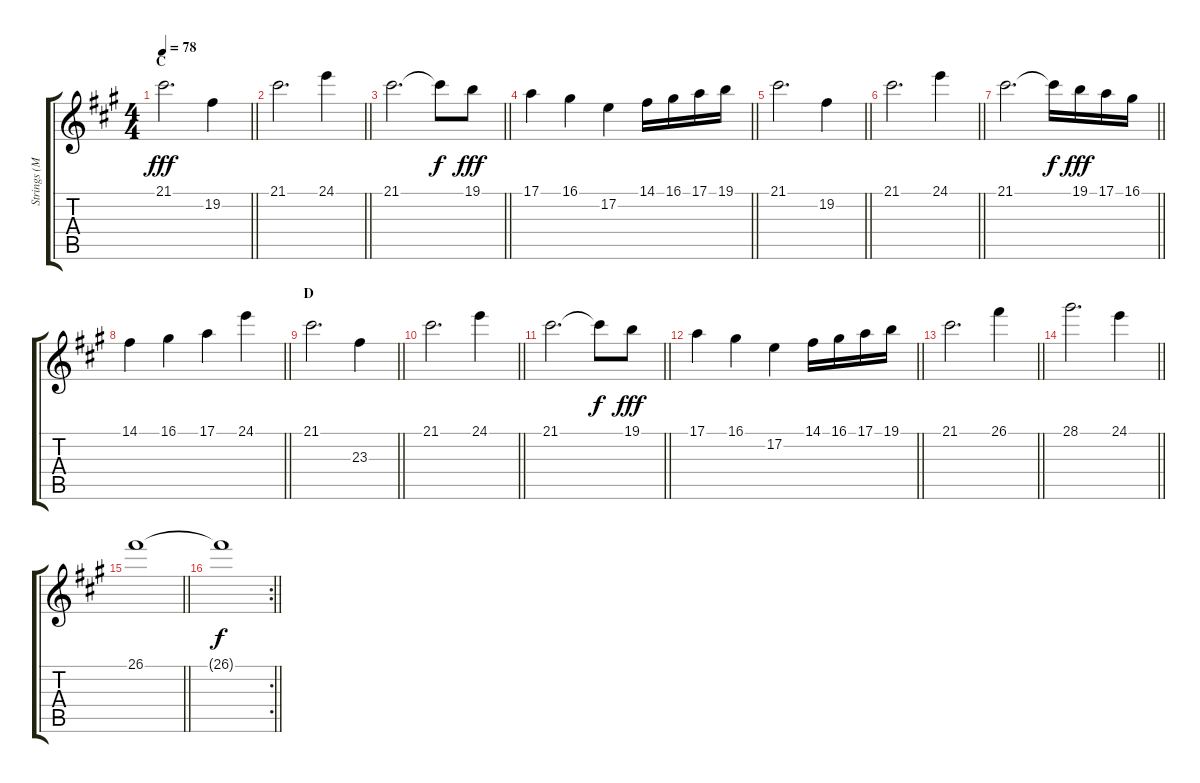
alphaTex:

\track ("Strings (Melody)" "Strings (M") {instrument synthstrings1}
\staff {score tabs}
\tuning (E4 B3 G3 D3 A2 E2) {hide}
\ts (4 4)
\section ("" "C")
\tempo 78
\clef g2
\barLineRight lightlight
\ks a
21.1.2{d dy fff} 19.2.4 |
\barLineRight lightlight
21.1.2{d} 24.1.4 |
\barLineRight lightlight
21.1.2{d} 21.1{t}.8{dy f} 19.1.8{dy fff} |
\barLineRight lightlight
17.1.4 16.1.4 17.2.4 14.1.16 16.1.16 17.1.16 19.1.16 |
\barLineRight lightlight
21.1.2{d} 19.2.4 |
\barLineRight lightlight
21.1.2{d} 24.1.4 |
\barLineRight lightlight
21.1.2{d} 21.1{t}.16{dy f} 19.1.16{dy fff} 17.1.16 16.1.16 |
\barLineRight lightlight
14.1.4 16.1.4 17.1.4 24.1.4 |
\section ("" "D")
\barLineRight lightlight
21.1.2{d} 23.3.4 |
\barLineRight lightlight
21.1.2{d} 24.1.4 |
\barLineRight lightlight
21.1.2{d} 21.1{t}.8{dy f} 19.1.8{dy fff} |
\barLineRight lightlight
17.1.4 16.1.4 17.2.4 14.1.16 16.1.16 17.1.16 19.1.16 |
\barLineRight lightlight
21.1.2{d} 26.1.4 |
\barLineRight lightlight
28.1.2{d} 24.1.4 |
\barLineRight lightlight
26.1.1 |
\rc 2
\barLineRight lightlight
26.1{t}.1{dy f volume 7}
